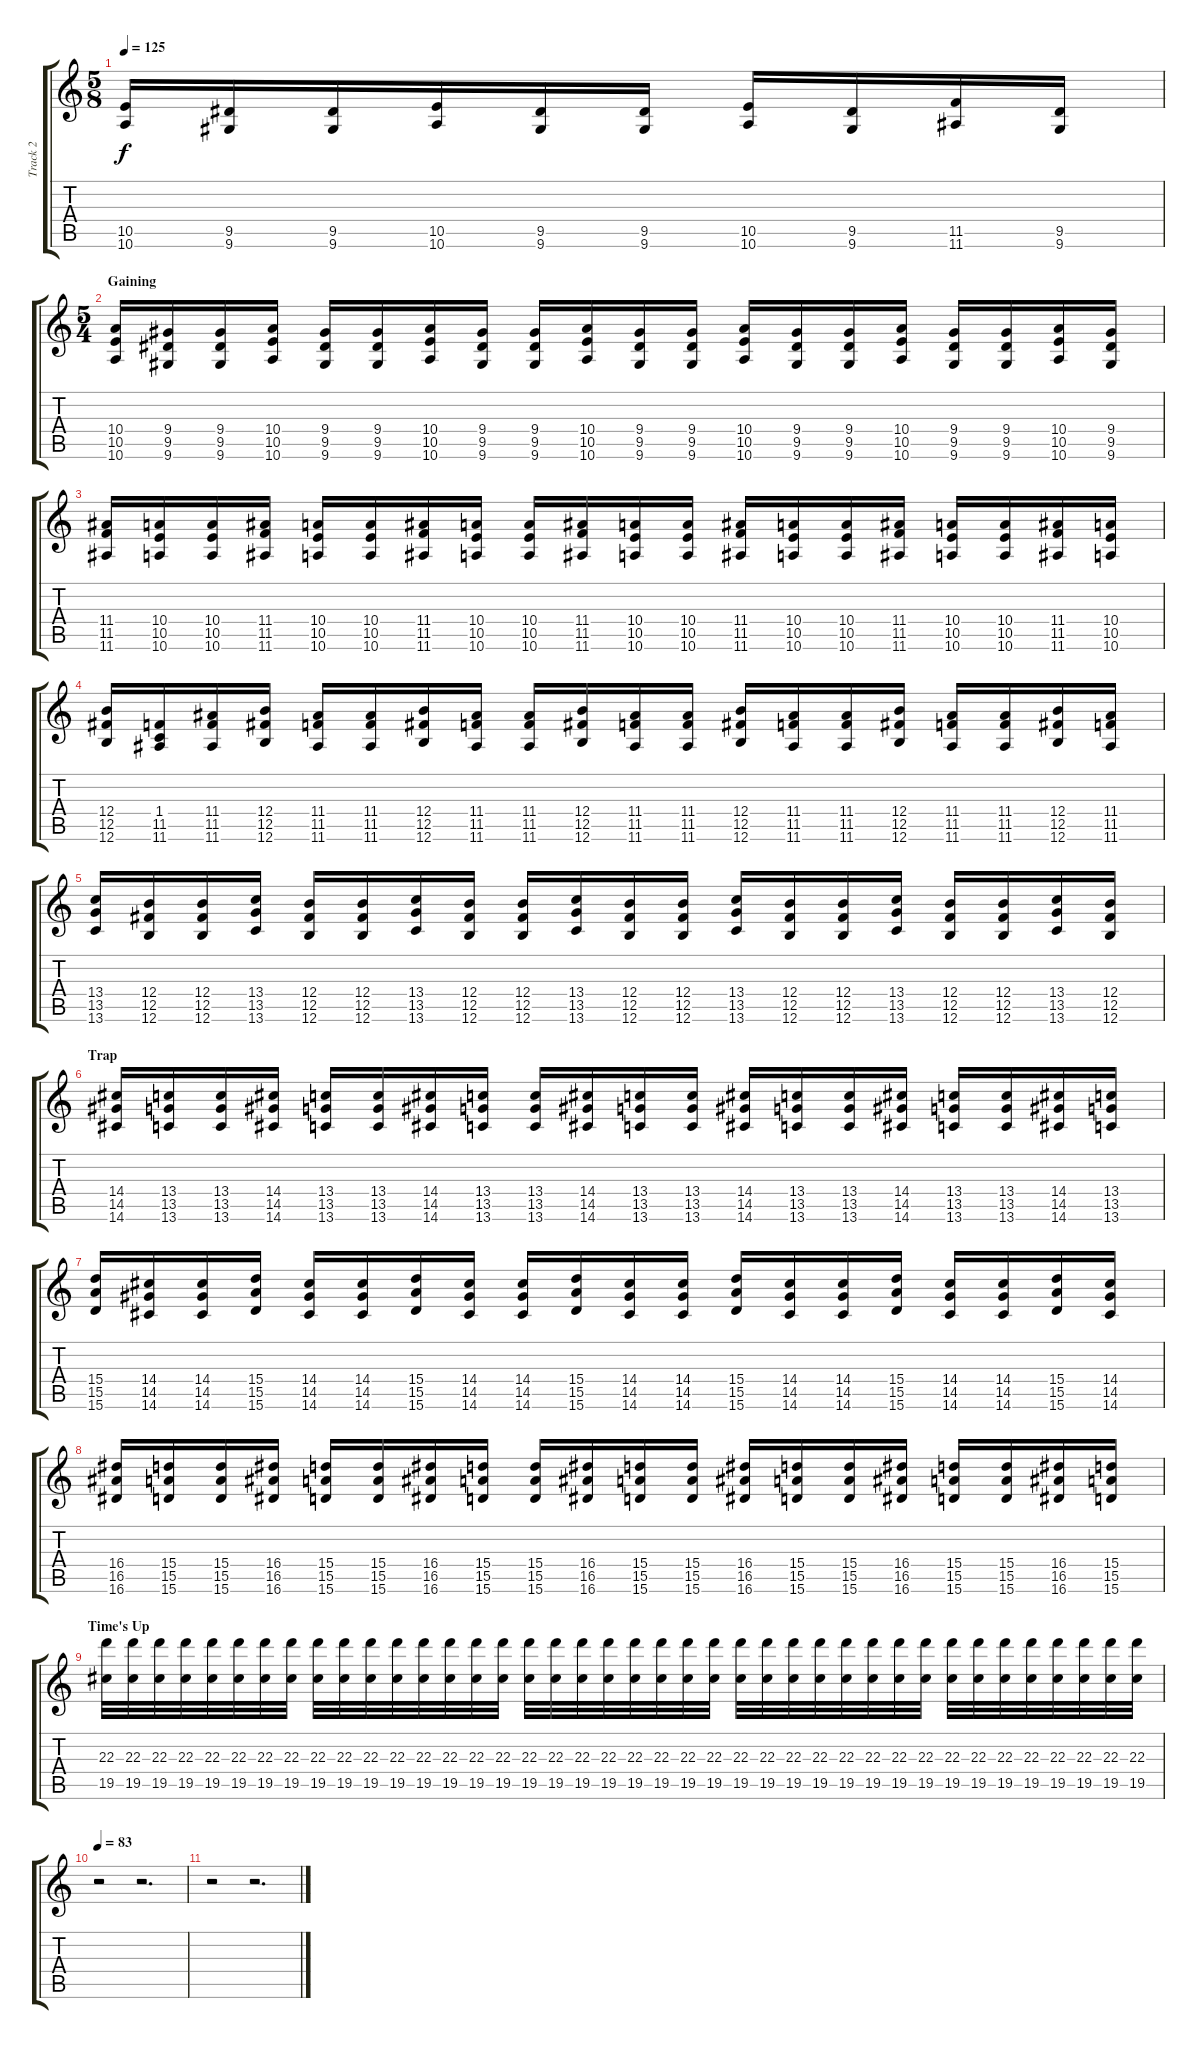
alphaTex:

\track ("Track 2" "Track 2") {instrument overdrivenguitar}
\staff {score tabs}
\tuning (Db4 Ab3 E3 B2 Gb2 B1) {hide}
\ts (5 8)
\tempo 125
\clef g2
\ks c
(10.5 10.6).16{dy f} (9.5 9.6).16 (9.5 9.6).16 (10.5 10.6).16 (9.5 9.6).16 (9.5 9.6).16 (10.5 10.6).16 (9.5 9.6).16 (11.5 11.6).16 (9.5 9.6).16 |
\ts (5 4)
\section ("" "Gaining")
(10.4 10.5 10.6).16 (9.4 9.5 9.6).16 (9.4 9.5 9.6).16 (10.4 10.5 10.6).16 (9.4 9.5 9.6).16 (9.4 9.5 9.6).16 (10.4 10.5 10.6).16 (9.4 9.5 9.6).16 (9.4 9.5 9.6).16 (10.4 10.5 10.6).16 (9.4 9.5 9.6).16 (9.4 9.5 9.6).16 (10.4 10.5 10.6).16 (9.4 9.5 9.6).16 (9.4 9.5 9.6).16 (10.4 10.5 10.6).16 (9.4 9.5 9.6).16 (9.4 9.5 9.6).16 (10.4 10.5 10.6).16 (9.4 9.5 9.6).16 |
(11.4 11.5 11.6).16 (10.4 10.5 10.6).16 (10.4 10.5 10.6).16 (11.4 11.5 11.6).16 (10.4 10.5 10.6).16 (10.4 10.5 10.6).16 (11.4 11.5 11.6).16 (10.4 10.5 10.6).16 (10.4 10.5 10.6).16 (11.4 11.5 11.6).16 (10.4 10.5 10.6).16 (10.4 10.5 10.6).16 (11.4 11.5 11.6).16 (10.4 10.5 10.6).16 (10.4 10.5 10.6).16 (11.4 11.5 11.6).16 (10.4 10.5 10.6).16 (10.4 10.5 10.6).16 (11.4 11.5 11.6).16 (10.4 10.5 10.6).16 |
(12.4 12.5 12.6).16 (1.4 11.5 11.6).16 (11.4 11.5 11.6).16 (12.4 12.5 12.6).16 (11.4 11.5 11.6).16 (11.4 11.5 11.6).16 (12.4 12.5 12.6).16 (11.4 11.5 11.6).16 (11.4 11.5 11.6).16 (12.4 12.5 12.6).16 (11.4 11.5 11.6).16 (11.4 11.5 11.6).16 (12.4 12.5 12.6).16 (11.4 11.5 11.6).16 (11.4 11.5 11.6).16 (12.4 12.5 12.6).16 (11.4 11.5 11.6).16 (11.4 11.5 11.6).16 (12.4 12.5 12.6).16 (11.4 11.5 11.6).16 |
(13.4 13.5 13.6).16 (12.4 12.5 12.6).16 (12.4 12.5 12.6).16 (13.4 13.5 13.6).16 (12.4 12.5 12.6).16 (12.4 12.5 12.6).16 (13.4 13.5 13.6).16 (12.4 12.5 12.6).16 (12.4 12.5 12.6).16 (13.4 13.5 13.6).16 (12.4 12.5 12.6).16 (12.4 12.5 12.6).16 (13.4 13.5 13.6).16 (12.4 12.5 12.6).16 (12.4 12.5 12.6).16 (13.4 13.5 13.6).16 (12.4 12.5 12.6).16 (12.4 12.5 12.6).16 (13.4 13.5 13.6).16 (12.4 12.5 12.6).16 |
\section ("" "Trap")
(14.4 14.5 14.6).16 (13.4 13.5 13.6).16 (13.4 13.5 13.6).16 (14.4 14.5 14.6).16 (13.4 13.5 13.6).16 (13.4 13.5 13.6).16 (14.4 14.5 14.6).16 (13.4 13.5 13.6).16 (13.4 13.5 13.6).16 (14.4 14.5 14.6).16 (13.4 13.5 13.6).16 (13.4 13.5 13.6).16 (14.4 14.5 14.6).16 (13.4 13.5 13.6).16 (13.4 13.5 13.6).16 (14.4 14.5 14.6).16 (13.4 13.5 13.6).16 (13.4 13.5 13.6).16 (14.4 14.5 14.6).16 (13.4 13.5 13.6).16 |
(15.4 15.5 15.6).16 (14.4 14.5 14.6).16 (14.4 14.5 14.6).16 (15.4 15.5 15.6).16 (14.4 14.5 14.6).16 (14.4 14.5 14.6).16 (15.4 15.5 15.6).16 (14.4 14.5 14.6).16 (14.4 14.5 14.6).16 (15.4 15.5 15.6).16 (14.4 14.5 14.6).16 (14.4 14.5 14.6).16 (15.4 15.5 15.6).16 (14.4 14.5 14.6).16 (14.4 14.5 14.6).16 (15.4 15.5 15.6).16 (14.4 14.5 14.6).16 (14.4 14.5 14.6).16 (15.4 15.5 15.6).16 (14.4 14.5 14.6).16 |
(16.4 16.5 16.6).16 (15.4 15.5 15.6).16 (15.4 15.5 15.6).16 (16.4 16.5 16.6).16 (15.4 15.5 15.6).16 (15.4 15.5 15.6).16 (16.4 16.5 16.6).16 (15.4 15.5 15.6).16 (15.4 15.5 15.6).16 (16.4 16.5 16.6).16 (15.4 15.5 15.6).16 (15.4 15.5 15.6).16 (16.4 16.5 16.6).16 (15.4 15.5 15.6).16 (15.4 15.5 15.6).16 (16.4 16.5 16.6).16 (15.4 15.5 15.6).16 (15.4 15.5 15.6).16 (16.4 16.5 16.6).16 (15.4 15.5 15.6).16 |
\section ("" "Time's Up")
(22.3 19.5).32 (22.3 19.5).32 (22.3 19.5).32 (22.3 19.5).32 (22.3 19.5).32 (22.3 19.5).32 (22.3 19.5).32 (22.3 19.5).32 (22.3 19.5).32 (22.3 19.5).32 (22.3 19.5).32 (22.3 19.5).32 (22.3 19.5).32 (22.3 19.5).32 (22.3 19.5).32 (22.3 19.5).32 (22.3 19.5).32 (22.3 19.5).32 (22.3 19.5).32 (22.3 19.5).32 (22.3 19.5).32 (22.3 19.5).32 (22.3 19.5).32 (22.3 19.5).32 (22.3 19.5).32 (22.3 19.5).32 (22.3 19.5).32 (22.3 19.5).32 (22.3 19.5).32 (22.3 19.5).32 (22.3 19.5).32 (22.3 19.5).32 (22.3 19.5).32 (22.3 19.5).32 (22.3 19.5).32 (22.3 19.5).32 (22.3 19.5).32 (22.3 19.5).32 (22.3 19.5).32 (22.3 19.5).32 |
\tempo 83
r.2 r.2{d} |
r.2 r.2{d}
